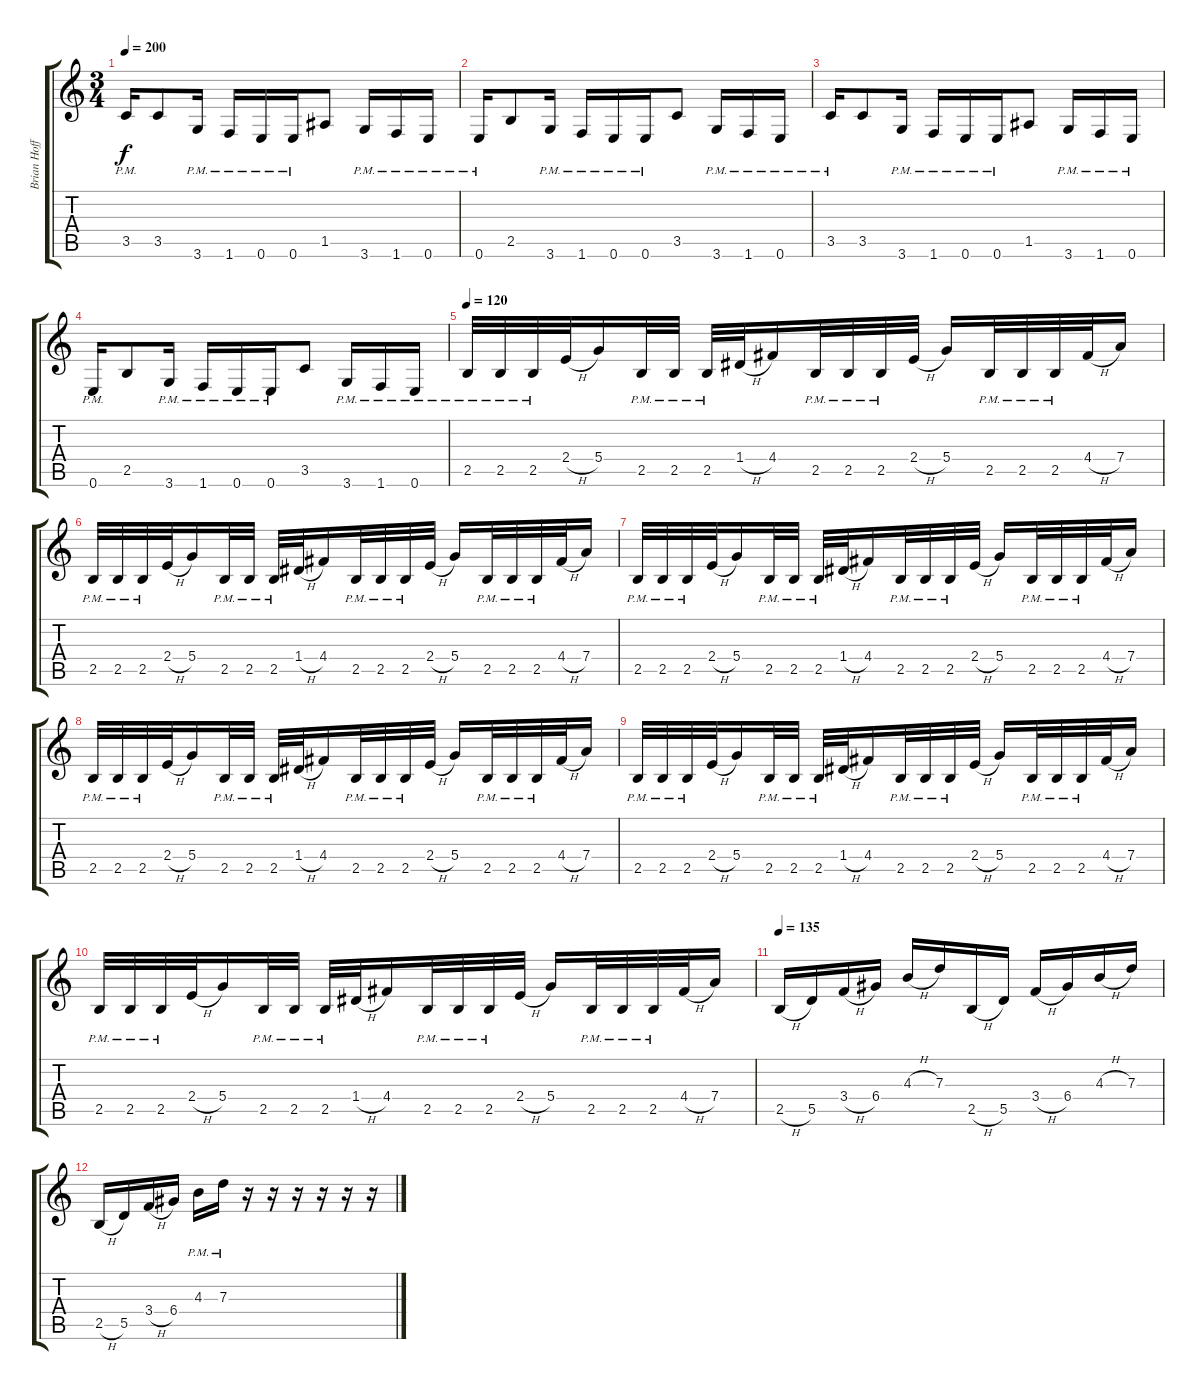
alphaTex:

\track ("Brian Hoffman" "Brian Hoff") {instrument distortionguitar}
\staff {score tabs}
\tuning (E4 B3 G3 D3 A2 E2) {hide}
\ts (3 4)
\tempo 200
\clef g2
\ks c
3.5{pm}.16{dy f} 3.5.8 3.6{pm}.16 1.6{pm}.16 0.6{pm}.16 0.6{pm}.16 1.5.8 3.6{pm}.16 1.6{pm}.16 0.6{pm}.16 |
0.6{pm}.16 2.5.8 3.6{pm}.16 1.6{pm}.16 0.6{pm}.16 0.6{pm}.16 3.5.8 3.6{pm}.16 1.6{pm}.16 0.6{pm}.16 |
3.5{pm}.16 3.5.8 3.6{pm}.16 1.6{pm}.16 0.6{pm}.16 0.6{pm}.16 1.5.8 3.6{pm}.16 1.6{pm}.16 0.6{pm}.16 |
0.6{pm}.16 2.5.8 3.6{pm}.16 1.6{pm}.16 0.6{pm}.16 0.6{pm}.16 3.5.8 3.6{pm}.16 1.6{pm}.16 0.6{pm}.16 |
\tempo 120
2.5{pm}.32 2.5{pm}.32 2.5{pm}.32 2.4{h}.32 5.4.16 2.5{pm}.32 2.5{pm}.32 2.5{pm}.32 1.4{h}.32 4.4.16 2.5{pm}.32 2.5{pm}.32 2.5{pm}.32 2.4{h}.32 5.4.16 2.5{pm}.32 2.5{pm}.32 2.5{pm}.32 4.4{h}.32 7.4.16 |
2.5{pm}.32 2.5{pm}.32 2.5{pm}.32 2.4{h}.32 5.4.16 2.5{pm}.32 2.5{pm}.32 2.5{pm}.32 1.4{h}.32 4.4.16 2.5{pm}.32 2.5{pm}.32 2.5{pm}.32 2.4{h}.32 5.4.16 2.5{pm}.32 2.5{pm}.32 2.5{pm}.32 4.4{h}.32 7.4.16 |
2.5{pm}.32 2.5{pm}.32 2.5{pm}.32 2.4{h}.32 5.4.16 2.5{pm}.32 2.5{pm}.32 2.5{pm}.32 1.4{h}.32 4.4.16 2.5{pm}.32 2.5{pm}.32 2.5{pm}.32 2.4{h}.32 5.4.16 2.5{pm}.32 2.5{pm}.32 2.5{pm}.32 4.4{h}.32 7.4.16 |
2.5{pm}.32 2.5{pm}.32 2.5{pm}.32 2.4{h}.32 5.4.16 2.5{pm}.32 2.5{pm}.32 2.5{pm}.32 1.4{h}.32 4.4.16 2.5{pm}.32 2.5{pm}.32 2.5{pm}.32 2.4{h}.32 5.4.16 2.5{pm}.32 2.5{pm}.32 2.5{pm}.32 4.4{h}.32 7.4.16 |
2.5{pm}.32 2.5{pm}.32 2.5{pm}.32 2.4{h}.32 5.4.16 2.5{pm}.32 2.5{pm}.32 2.5{pm}.32 1.4{h}.32 4.4.16 2.5{pm}.32 2.5{pm}.32 2.5{pm}.32 2.4{h}.32 5.4.16 2.5{pm}.32 2.5{pm}.32 2.5{pm}.32 4.4{h}.32 7.4.16 |
2.5{pm}.32 2.5{pm}.32 2.5{pm}.32 2.4{h}.32 5.4.16 2.5{pm}.32 2.5{pm}.32 2.5{pm}.32 1.4{h}.32 4.4.16 2.5{pm}.32 2.5{pm}.32 2.5{pm}.32 2.4{h}.32 5.4.16 2.5{pm}.32 2.5{pm}.32 2.5{pm}.32 4.4{h}.32 7.4.16 |
\tempo 135
2.5{h}.16 5.5.16 3.4{h}.16 6.4.16 4.3{h}.16 7.3.16 2.5{h}.16 5.5.16 3.4{h}.16 6.4.16 4.3{h}.16 7.3.16 |
2.5{h}.16 5.5.16 3.4{h}.16 6.4.16 4.3{pm}.16 7.3{pm}.16 r.16 r.16 r.16 r.16 r.16 r.16
